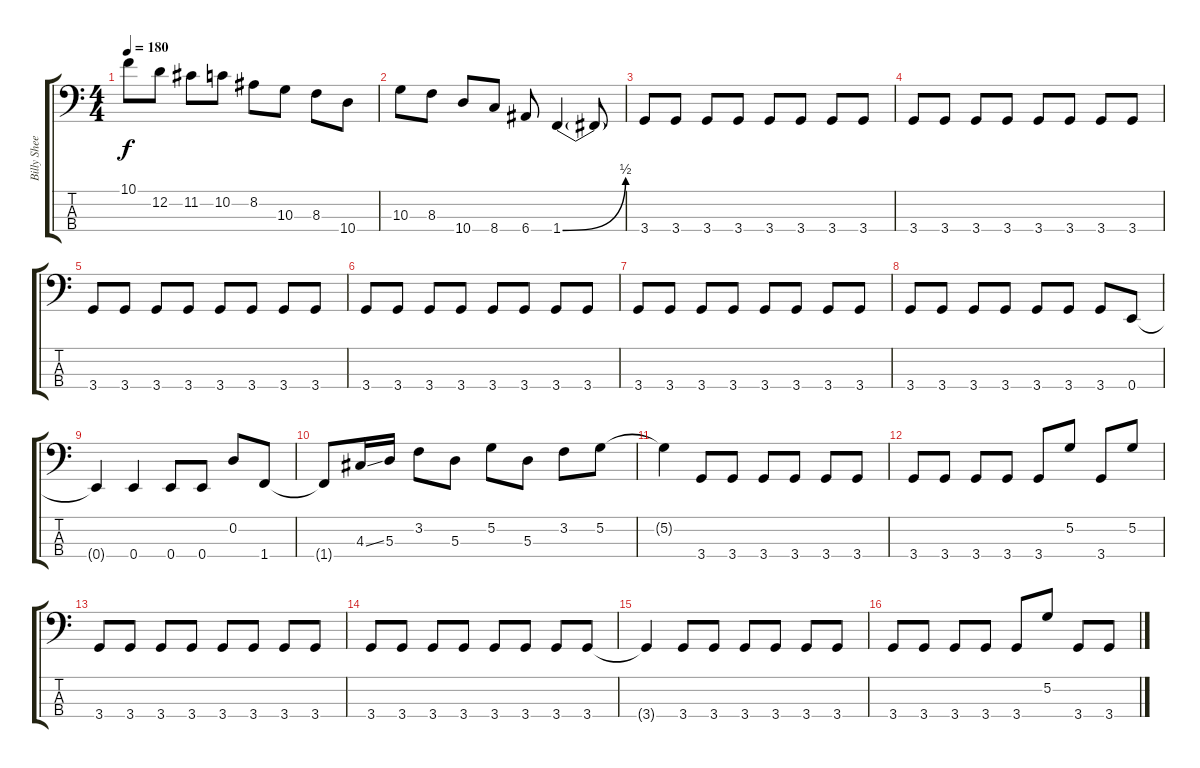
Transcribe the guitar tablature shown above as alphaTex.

\track ("Billy Sheehan" "Billy Shee") {instrument electricbassfinger}
\staff {score tabs}
\tuning (G2 D2 A1 E1) {hide}
\ts (4 4)
\tempo 180
\clef f4
\ks c
10.1.8{dy f} 12.2.8 11.2.8 10.2.8 8.2.8 10.3.8 8.3.8 10.4.8 |
10.3.8 8.3.8 10.4.8 8.4.8 6.4.8 1.4{be (bend 0 0 60 2)}.4 1.4{t}.8 |
3.4.8 3.4.8 3.4.8 3.4.8 3.4.8 3.4.8 3.4.8 3.4.8 |
3.4.8 3.4.8 3.4.8 3.4.8 3.4.8 3.4.8 3.4.8 3.4.8 |
3.4.8 3.4.8 3.4.8 3.4.8 3.4.8 3.4.8 3.4.8 3.4.8 |
3.4.8 3.4.8 3.4.8 3.4.8 3.4.8 3.4.8 3.4.8 3.4.8 |
3.4.8 3.4.8 3.4.8 3.4.8 3.4.8 3.4.8 3.4.8 3.4.8 |
3.4.8 3.4.8 3.4.8 3.4.8 3.4.8 3.4.8 3.4.8 0.4.8 |
0.4{t}.4 0.4.4 0.4.8 0.4.8 0.2.8 1.4.8 |
1.4{t}.8 4.3{ss}.16 5.3.16 3.2.8 5.3.8 5.2.8 5.3.8 3.2.8 5.2.8 |
5.2{t}.4 3.4.8 3.4.8 3.4.8 3.4.8 3.4.8 3.4.8 |
3.4.8 3.4.8 3.4.8 3.4.8 3.4.8 5.2.8 3.4.8 5.2.8 |
3.4.8 3.4.8 3.4.8 3.4.8 3.4.8 3.4.8 3.4.8 3.4.8 |
3.4.8 3.4.8 3.4.8 3.4.8 3.4.8 3.4.8 3.4.8 3.4.8 |
3.4{t}.4 3.4.8 3.4.8 3.4.8 3.4.8 3.4.8 3.4.8 |
3.4.8 3.4.8 3.4.8 3.4.8 3.4.8 5.2.8 3.4.8 3.4.8
